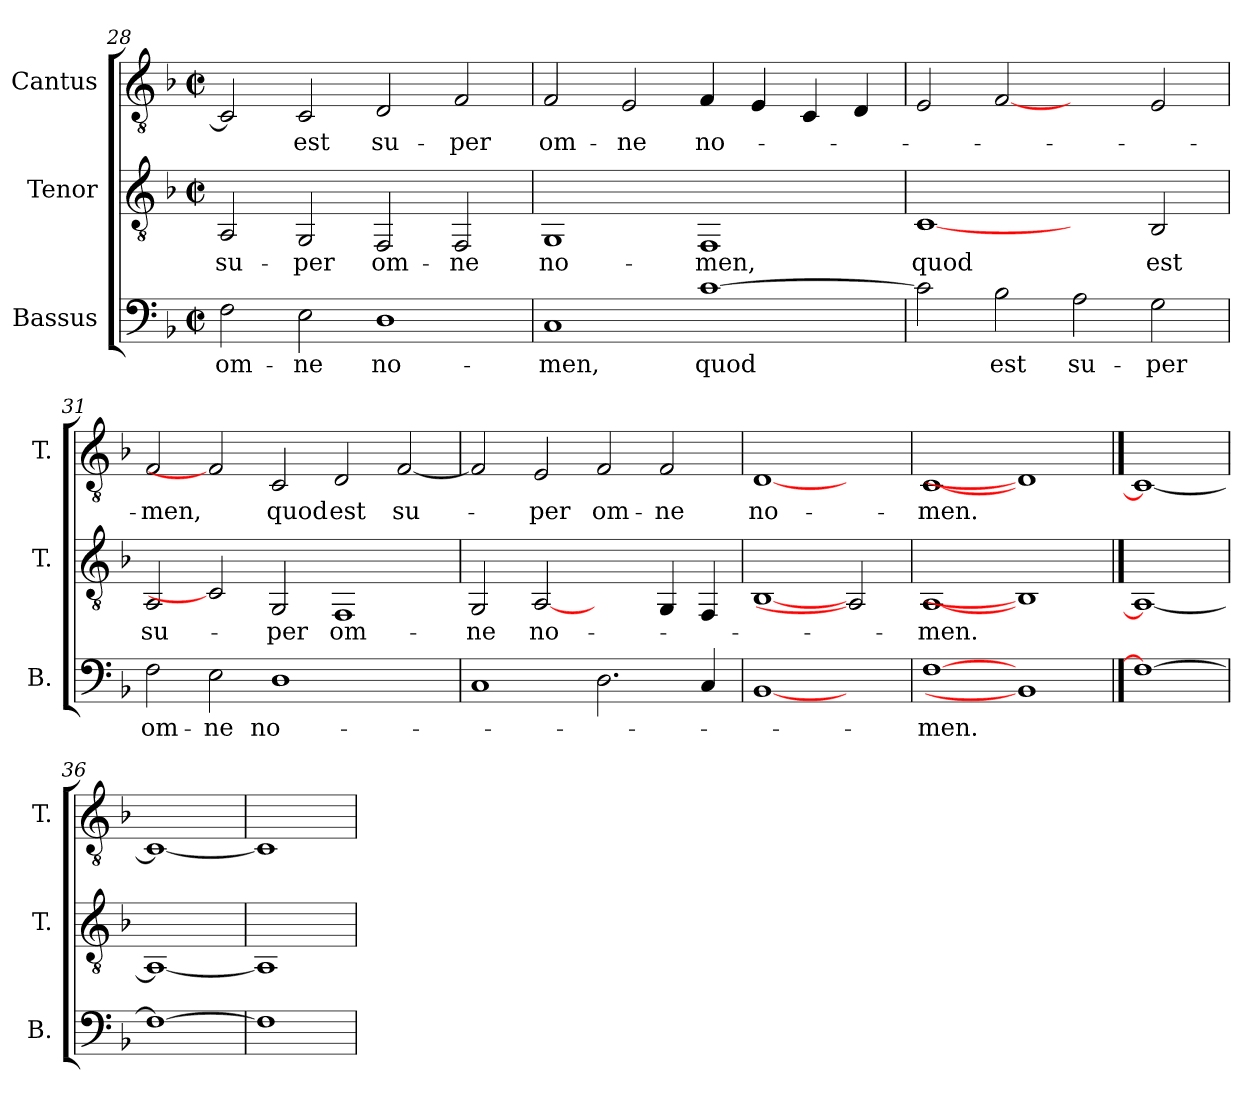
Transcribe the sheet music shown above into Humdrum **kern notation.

**kern	**text	**kern	**text	**kern	**text
*part3	*part3	*part2	*part2	*part1	*part1
*staff3	*staff3	*staff2	*staff2	*staff1	*staff1
*I"Bassus	*	*I"Tenor	*	*I"Cantus	*
*I'B.	*	*I'T.	*	*I'T.	*
*clefF4	*	*clefGv2	*	*clefGv2	*
*k[b-]	*	*k[b-]	*	*k[b-]	*
*F:	*	*F:	*	*F:	*
*M2/2	*	*M2/2	*	*M2/2	*
*met(c|)	*	*met(c|)	*	*met(c|)	*
=28	=28	=28	=28	=28	=28
!	!LO:LY:b:color=#000000	!	!	!	!
!	!	!	!LO:LY:b:color=#000000	!	!
2Fi\	om-	2AAi/	su-	2Ci/]	.
!	!LO:LY:b:color=#000000	!	!	!	!
!	!	!	!LO:LY:b:color=#000000	!	!
!	!	!	!	!	!LO:LY:b:color=#000000
2Ei\	-ne	2GGi/	-per	2Ci/	est
!	!LO:LY:b:color=#000000	!	!	!	!
!	!	!	!LO:LY:b:color=#000000	!	!
!	!	!	!	!	!LO:LY:b:color=#000000
1Di	no-	2FFi/	om-	2Di/	su-
!	!	!	!LO:LY:b:color=#000000	!	!
!	!	!	!	!	!LO:LY:b:color=#000000
.	.	2FFi/	-ne	2Fi/	-per
=29	=29	=29	=29	=29	=29
!	!LO:LY:b:color=#000000	!	!	!	!
!	!	!	!LO:LY:b:color=#000000	!	!
!	!	!	!	!	!LO:LY:b:color=#000000
1Ci	-men,	1GGi	no-	2Fi/	om-
!	!	!	!	!	!LO:LY:b:color=#000000
.	.	.	.	2Ei/	-ne
!	!LO:LY:b:color=#000000	!	!	!	!
!	!	!	!LO:LY:b:color=#000000	!	!
!	!	!	!	!	!LO:LY:b:color=#000000
[>1ci	quod	1FFi	-men,	4Fi/	no-
.	.	.	.	4Ei/	.
.	.	.	.	4Ci/	.
.	.	.	.	4Di/	.
!!LO:LB:g=z
=30	=30	=30	=30	=30	=30
!	!	!	!LO:LY:b:color=#000000	!	!
2ci\]	.	[1Ci	quod	2Ei/	.
!	!LO:LY:b:color=#000000	!	!	!	!
2B-i\	est	.	.	[2Fi	.
!	!LO:LY:b:color=#000000	!	!	!	!
2Ai\	su-	2ryy	.	2ryy	.
!	!LO:LY:b:color=#000000	!	!	!	!
!	!	!	!LO:LY:b:color=#000000	!	!
2Gi\	-per	2BB-i/	est	2Ei/	.
=31	=31	=31	=31	=31	=31
!	!LO:LY:b:color=#000000	!	!	!	!
!	!	!	!LO:LY:b:color=#000000	!	!
!	!	!	!	!	!LO:LY:b:color=#000000
2Fi\	om-	2AAi/	su-	2Fi/	-men,
!	!LO:LY:b:color=#000000	!	!	!	!
2Ei\	-ne	2Ci]	.	2Fi]	.
!	!LO:LY:b:color=#000000	!	!	!	!
!	!	!	!LO:LY:b:color=#000000	!	!
!	!	!	!	!	!LO:LY:b:color=#000000
1Di	no-	2GGi/	-per	2Ci/	quod
!	!	!	!LO:LY:b:color=#000000	!	!
!	!	!	!	!	!LO:LY:b:color=#000000
.	.	1FFi	om-	2Di/	est
!	!	!	!	!	!LO:LY:b:color=#000000
2ryy	.	.	.	[<2Fi/	su-
=32	=32	=32	=32	=32	=32
!	!	!	!LO:LY:b:color=#000000	!	!
1Ci	.	2GGi/	-ne	2Fi/]	.
!	!	!	!LO:LY:b:color=#000000	!	!
!	!	!	!	!	!LO:LY:b:color=#000000
.	.	[2AAi	no-	2Ei/	-per
!	!	!	!	!	!LO:LY:b:color=#000000
2.Di\	.	2ryy	.	2Fi/	om-
!	!	!	!	!	!LO:LY:b:color=#000000
.	.	4GGi/	.	2Fi/	-ne
4Ci/	.	4FFi/	.	.	.
=33	=33	=33	=33	=33	=33
!	!	!	!	!	!LO:LY:b:color=#000000
[1BB-i	.	[1BB-i	.	[1Di	no-
2ryy	.	2AAi]	.	2ryy	.
=34	=34	=34	=34	=34	=34
!	!LO:LY:b:color=#000000	!	!	!	!
!	!	!	!LO:LY:b:color=#000000	!	!
!	!	!	!	!	!LO:LY:b:color=#000000
[1Fi	-men.	[1AAi	-men.	[1Ci	-men.
1BB-i]	.	1BB-i]	.	1Di]	.
==35	==35	==35	==35	==35	==35
1Fi_	.	1AAi_	.	1Ci_	.
=36	=36	=36	=36	=36	=36
1Fi_	.	1AAi_	.	1Ci_	.
=37	=37	=37	=37	=37	=37
1Fi]	.	1AAi]	.	1Ci]	.
=	=	=	=	=	=
*-	*-	*-	*-	*-	*-
